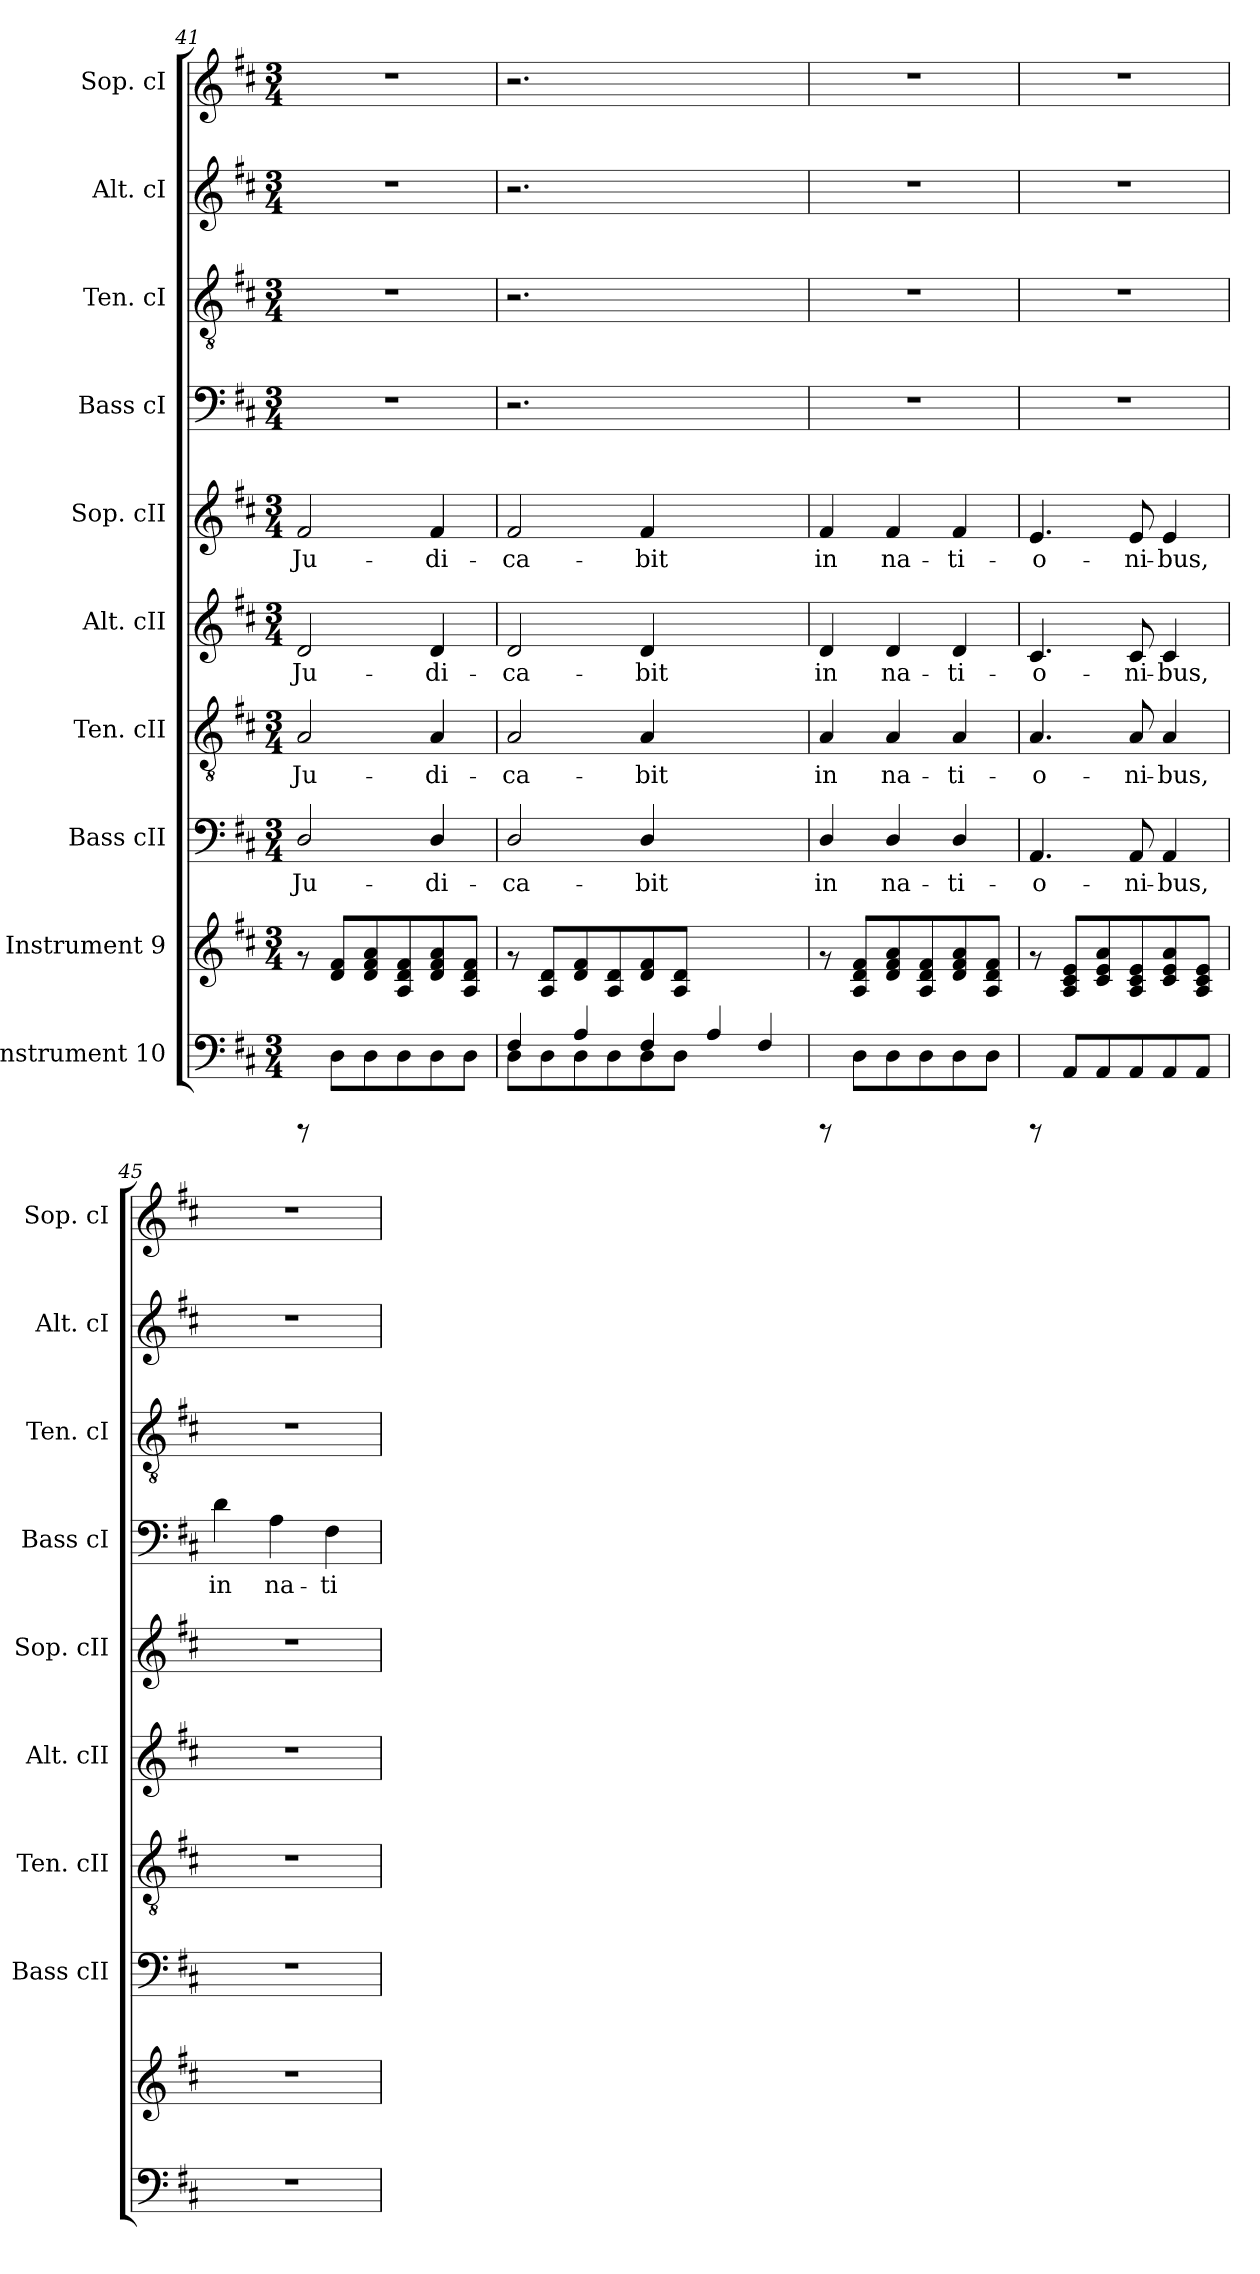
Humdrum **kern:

**kern	**kern	**kern	**text	**kern	**text	**kern	**text	**kern	**text	**kern	**text	**kern	**kern	**kern
*part10	*part9	*part8	*part8	*part7	*part7	*part6	*part6	*part5	*part5	*part4	*part4	*part3	*part2	*part1
*staff10	*staff9	*staff8	*staff8	*staff7	*staff7	*staff6	*staff6	*staff5	*staff5	*staff4	*staff4	*staff3	*staff2	*staff1
*I"Instrument 10	*I"Instrument 9	*I"Bass cII	*	*I"Ten. cII	*	*I"Alt. cII	*	*I"Sop. cII	*	*I"Bass cI	*	*I"Ten. cI	*I"Alt. cI	*I"Sop. cI
*	*	*I'Bass cII	*	*I'Ten. cII	*	*I'Alt. cII	*	*I'Sop. cII	*	*I'Bass cI	*	*I'Ten. cI	*I'Alt. cI	*I'Sop. cI
*clefF4	*clefG2	*clefF4	*	*clefGv2	*	*clefG2	*	*clefG2	*	*clefF4	*	*clefGv2	*clefG2	*clefG2
*k[f#c#]	*k[f#c#]	*k[f#c#]	*	*k[f#c#]	*	*k[f#c#]	*	*k[f#c#]	*	*k[f#c#]	*	*k[f#c#]	*k[f#c#]	*k[f#c#]
*D:	*D:	*D:	*	*D:	*	*D:	*	*D:	*	*D:	*	*D:	*D:	*D:
*M3/4	*M3/4	*M3/4	*	*M3/4	*	*M3/4	*	*M3/4	*	*M3/4	*	*M3/4	*M3/4	*M3/4
=41	=41	=41	=41	=41	=41	=41	=41	=41	=41	=41	=41	=41	=41	=41
!	!	!	!LO:LY:b:cj	!	!LO:LY:b:cj	!	!LO:LY:b:cj	!	!LO:LY:b:cj	!	!	!	!	!
8rCCC	8rf	2D/	Ju-	2A/	Ju-	2d/	Ju-	2f#/	Ju-	2.r	.	2.r	2.r	2.r
8D\L	8f#/ 8d/L	.	.	.	.	.	.	.	.	.	.	.	.	.
8D\	8a/ 8f#/ 8d/	.	.	.	.	.	.	.	.	.	.	.	.	.
8D\	8f#/ 8d/ 8A/	.	.	.	.	.	.	.	.	.	.	.	.	.
!	!	!	!LO:LY:b:cj	!	!LO:LY:b:cj	!	!LO:LY:b:cj	!	!LO:LY:b:cj	!	!	!	!	!
8D\	8a/ 8f#/ 8d/	4D/	-di-	4A/	-di-	4d/	-di-	4f#/	-di-	.	.	.	.	.
8D\J	8f#/ 8d/ 8A/J	.	.	.	.	.	.	.	.	.	.	.	.	.
=42	=42	=42	=42	=42	=42	=42	=42	=42	=42	=42	=42	=42	=42	=42
*^	*	*	*	*	*	*	*	*	*	*	*	*	*	*
!	!	!	!	!LO:LY:b:cj	!	!LO:LY:b:cj	!	!LO:LY:b:cj	!	!LO:LY:b:cj	!	!	!	!	!
8D\L	4F#/	8rf	2D/	-ca-	2A/	-ca-	2d/	-ca-	2f#/	-ca-	2.r	.	2.r	2.r	2.r
8D\	.	8d/ 8A/L	.	.	.	.	.	.	.	.	.	.	.	.	.
8D\	4A/	8f#/ 8d/	.	.	.	.	.	.	.	.	.	.	.	.	.
8D\	.	8d/ 8A/	.	.	.	.	.	.	.	.	.	.	.	.	.
!	!	!	!	!LO:LY:b:cj	!	!LO:LY:b:cj	!	!LO:LY:b:cj	!	!LO:LY:b:cj	!	!	!	!	!
8D\	4F#/	8f#/ 8d/	4D/	-bit	4A/	-bit	4d/	-bit	4f#/	-bit	.	.	.	.	.
8D\J	.	8d/ 8A/J	.	.	.	.	.	.	.	.	.	.	.	.	.
2ryy	4A/	2ryy	2ryy	.	2ryy	.	2ryy	.	2ryy	.	2ryy	.	2ryy	2ryy	2ryy
.	4F#/	.	.	.	.	.	.	.	.	.	.	.	.	.	.
=43	=43	=43	=43	=43	=43	=43	=43	=43	=43	=43	=43	=43	=43	=43	=43
!	!	!	!	!LO:LY:b:cj	!	!LO:LY:b:cj	!	!LO:LY:b:cj	!	!LO:LY:b:cj	!	!	!	!	!
*v	*v	*	*	*	*	*	*	*	*	*	*	*	*	*	*
8rCCC	8rf	4D/	in	4A/	in	4d/	in	4f#/	in	2.r	.	2.r	2.r	2.r
8D\L	8f#/ 8d/ 8A/L	.	.	.	.	.	.	.	.	.	.	.	.	.
!	!	!	!LO:LY:b:cj	!	!LO:LY:b:cj	!	!LO:LY:b:cj	!	!LO:LY:b:cj	!	!	!	!	!
8D\	8a/ 8f#/ 8d/	4D/	na-	4A/	na-	4d/	na-	4f#/	na-	.	.	.	.	.
8D\	8f#/ 8d/ 8A/	.	.	.	.	.	.	.	.	.	.	.	.	.
!	!	!	!LO:LY:b:cj	!	!LO:LY:b:cj	!	!LO:LY:b:cj	!	!LO:LY:b:cj	!	!	!	!	!
8D\	8a/ 8f#/ 8d/	4D/	-ti-	4A/	-ti-	4d/	-ti-	4f#/	-ti-	.	.	.	.	.
8D\J	8f#/ 8d/ 8A/J	.	.	.	.	.	.	.	.	.	.	.	.	.
!!LO:PB:g=z
=44	=44	=44	=44	=44	=44	=44	=44	=44	=44	=44	=44	=44	=44	=44
!	!	!	!LO:LY:b:cj	!	!LO:LY:b:cj	!	!LO:LY:b:cj	!	!LO:LY:b:cj	!	!	!	!	!
8rCCC	8rf	4.AA/	-o-	4.A/	-o-	4.c#/	-o-	4.e/	-o-	2.r	.	2.r	2.r	2.r
8AA/L	8e/ 8c#/ 8A/L	.	.	.	.	.	.	.	.	.	.	.	.	.
8AA/	8a/ 8e/ 8c#/	.	.	.	.	.	.	.	.	.	.	.	.	.
!	!	!	!LO:LY:b:cj	!	!LO:LY:b:cj	!	!LO:LY:b:cj	!	!LO:LY:b:cj	!	!	!	!	!
8AA/	8e/ 8c#/ 8A/	8AA/	-ni-	8A/	-ni-	8c#/	-ni-	8e/	-ni-	.	.	.	.	.
!	!	!	!LO:LY:b:cj	!	!LO:LY:b:cj	!	!LO:LY:b:cj	!	!LO:LY:b:cj	!	!	!	!	!
8AA/	8a/ 8e/ 8c#/	4AA/	-bus,	4A/	-bus,	4c#/	-bus,	4e/	-bus,	.	.	.	.	.
8AA/J	8e/ 8c#/ 8A/J	.	.	.	.	.	.	.	.	.	.	.	.	.
=45	=45	=45	=45	=45	=45	=45	=45	=45	=45	=45	=45	=45	=45	=45
!	!	!	!	!	!	!	!	!	!	!	!LO:LY:b:cj	!	!	!
2.r	2.r	2.r	.	2.r	.	2.r	.	2.r	.	4d\	in	2.r	2.r	2.r
!	!	!	!	!	!	!	!	!	!	!	!LO:LY:b:cj	!	!	!
.	.	.	.	.	.	.	.	.	.	4A\	na-	.	.	.
!	!	!	!	!	!	!	!	!	!	!	!LO:LY:b:cj	!	!	!
.	.	.	.	.	.	.	.	.	.	4F#\	-ti-	.	.	.
=	=	=	=	=	=	=	=	=	=	=	=	=	=	=
*-	*-	*-	*-	*-	*-	*-	*-	*-	*-	*-	*-	*-	*-	*-
